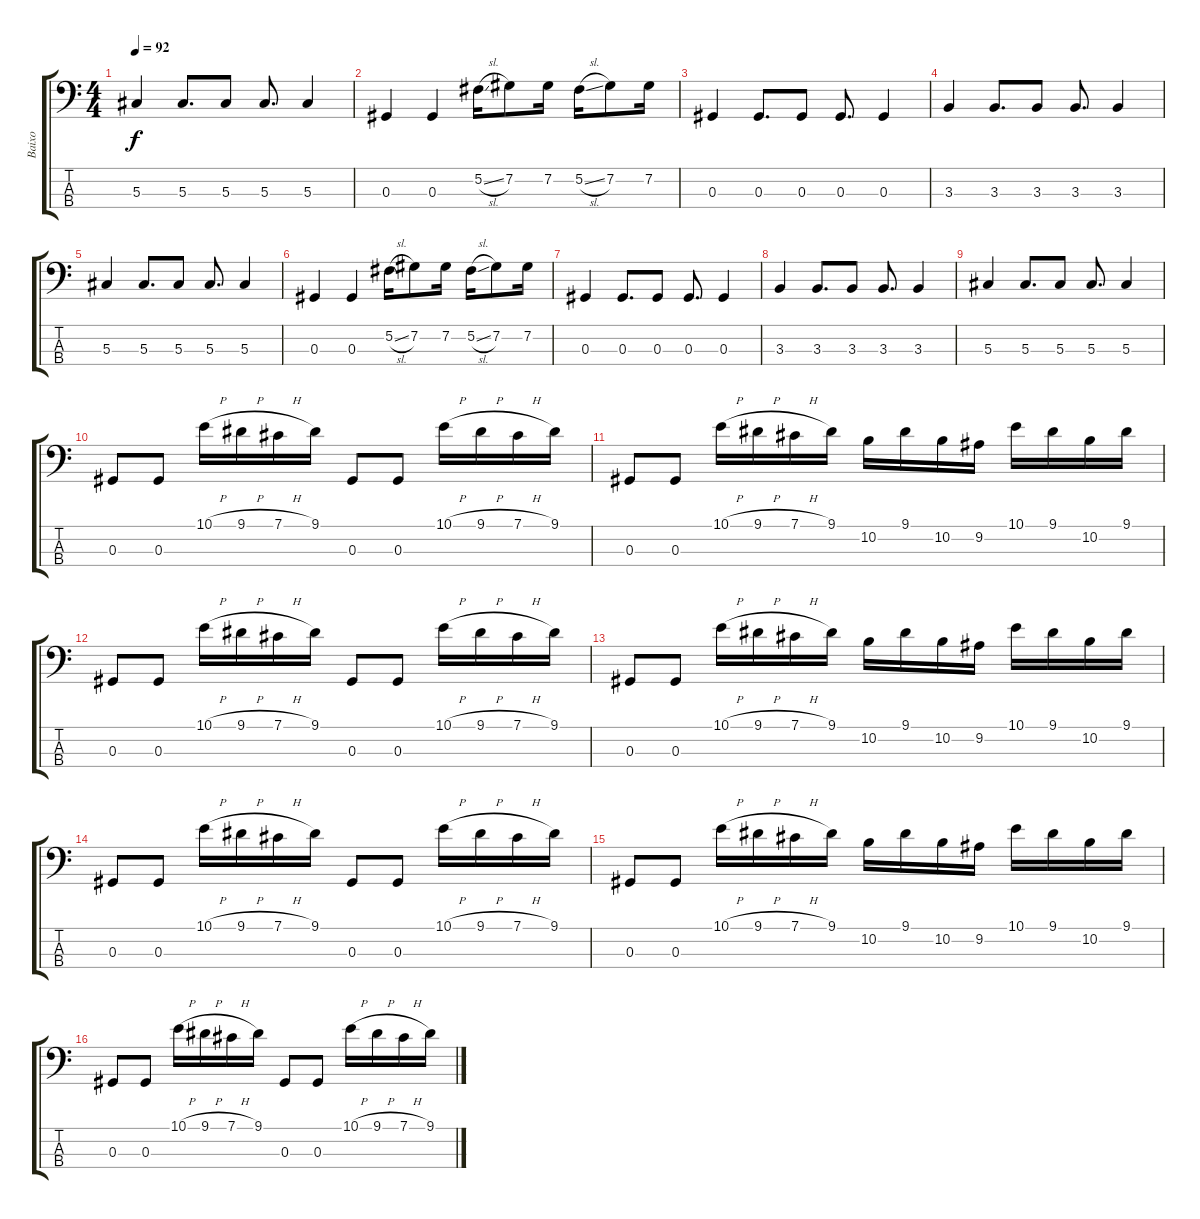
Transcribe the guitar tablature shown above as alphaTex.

\track ("Baixo" "Baixo") {instrument electricbassfinger}
\staff {score tabs}
\tuning (Gb2 Db2 Ab1 Eb1) {hide}
\ts (4 4)
\tempo 92
\clef f4
\ks c
5.3.4{dy f} 5.3.8{d} 5.3.8 5.3.8{d} 5.3.4 |
0.3.4 0.3.4 5.2{sl}.16 7.2.8 7.2.16 5.2{sl}.16 7.2.8 7.2.16 |
0.3.4 0.3.8{d} 0.3.8 0.3.8{d} 0.3.4 |
3.3.4 3.3.8{d} 3.3.8 3.3.8{d} 3.3.4 |
5.3.4 5.3.8{d} 5.3.8 5.3.8{d} 5.3.4 |
0.3.4 0.3.4 5.2{sl}.16 7.2.8 7.2.16 5.2{sl}.16 7.2.8 7.2.16 |
0.3.4 0.3.8{d} 0.3.8 0.3.8{d} 0.3.4 |
3.3.4 3.3.8{d} 3.3.8 3.3.8{d} 3.3.4 |
5.3.4 5.3.8{d} 5.3.8 5.3.8{d} 5.3.4 |
0.3.8 0.3.8 10.1{h}.16 9.1{h}.16 7.1{h}.16 9.1.16 0.3.8 0.3.8 10.1{h}.16 9.1{h}.16 7.1{h}.16 9.1.16 |
0.3.8 0.3.8 10.1{h}.16 9.1{h}.16 7.1{h}.16 9.1.16 10.2.16 9.1.16 10.2.16 9.2.16 10.1.16 9.1.16 10.2.16 9.1.16 |
0.3.8 0.3.8 10.1{h}.16 9.1{h}.16 7.1{h}.16 9.1.16 0.3.8 0.3.8 10.1{h}.16 9.1{h}.16 7.1{h}.16 9.1.16 |
0.3.8 0.3.8 10.1{h}.16 9.1{h}.16 7.1{h}.16 9.1.16 10.2.16 9.1.16 10.2.16 9.2.16 10.1.16 9.1.16 10.2.16 9.1.16 |
0.3.8 0.3.8 10.1{h}.16 9.1{h}.16 7.1{h}.16 9.1.16 0.3.8 0.3.8 10.1{h}.16 9.1{h}.16 7.1{h}.16 9.1.16 |
0.3.8 0.3.8 10.1{h}.16 9.1{h}.16 7.1{h}.16 9.1.16 10.2.16 9.1.16 10.2.16 9.2.16 10.1.16 9.1.16 10.2.16 9.1.16 |
0.3.8 0.3.8 10.1{h}.16 9.1{h}.16 7.1{h}.16 9.1.16 0.3.8 0.3.8 10.1{h}.16 9.1{h}.16 7.1{h}.16 9.1.16
